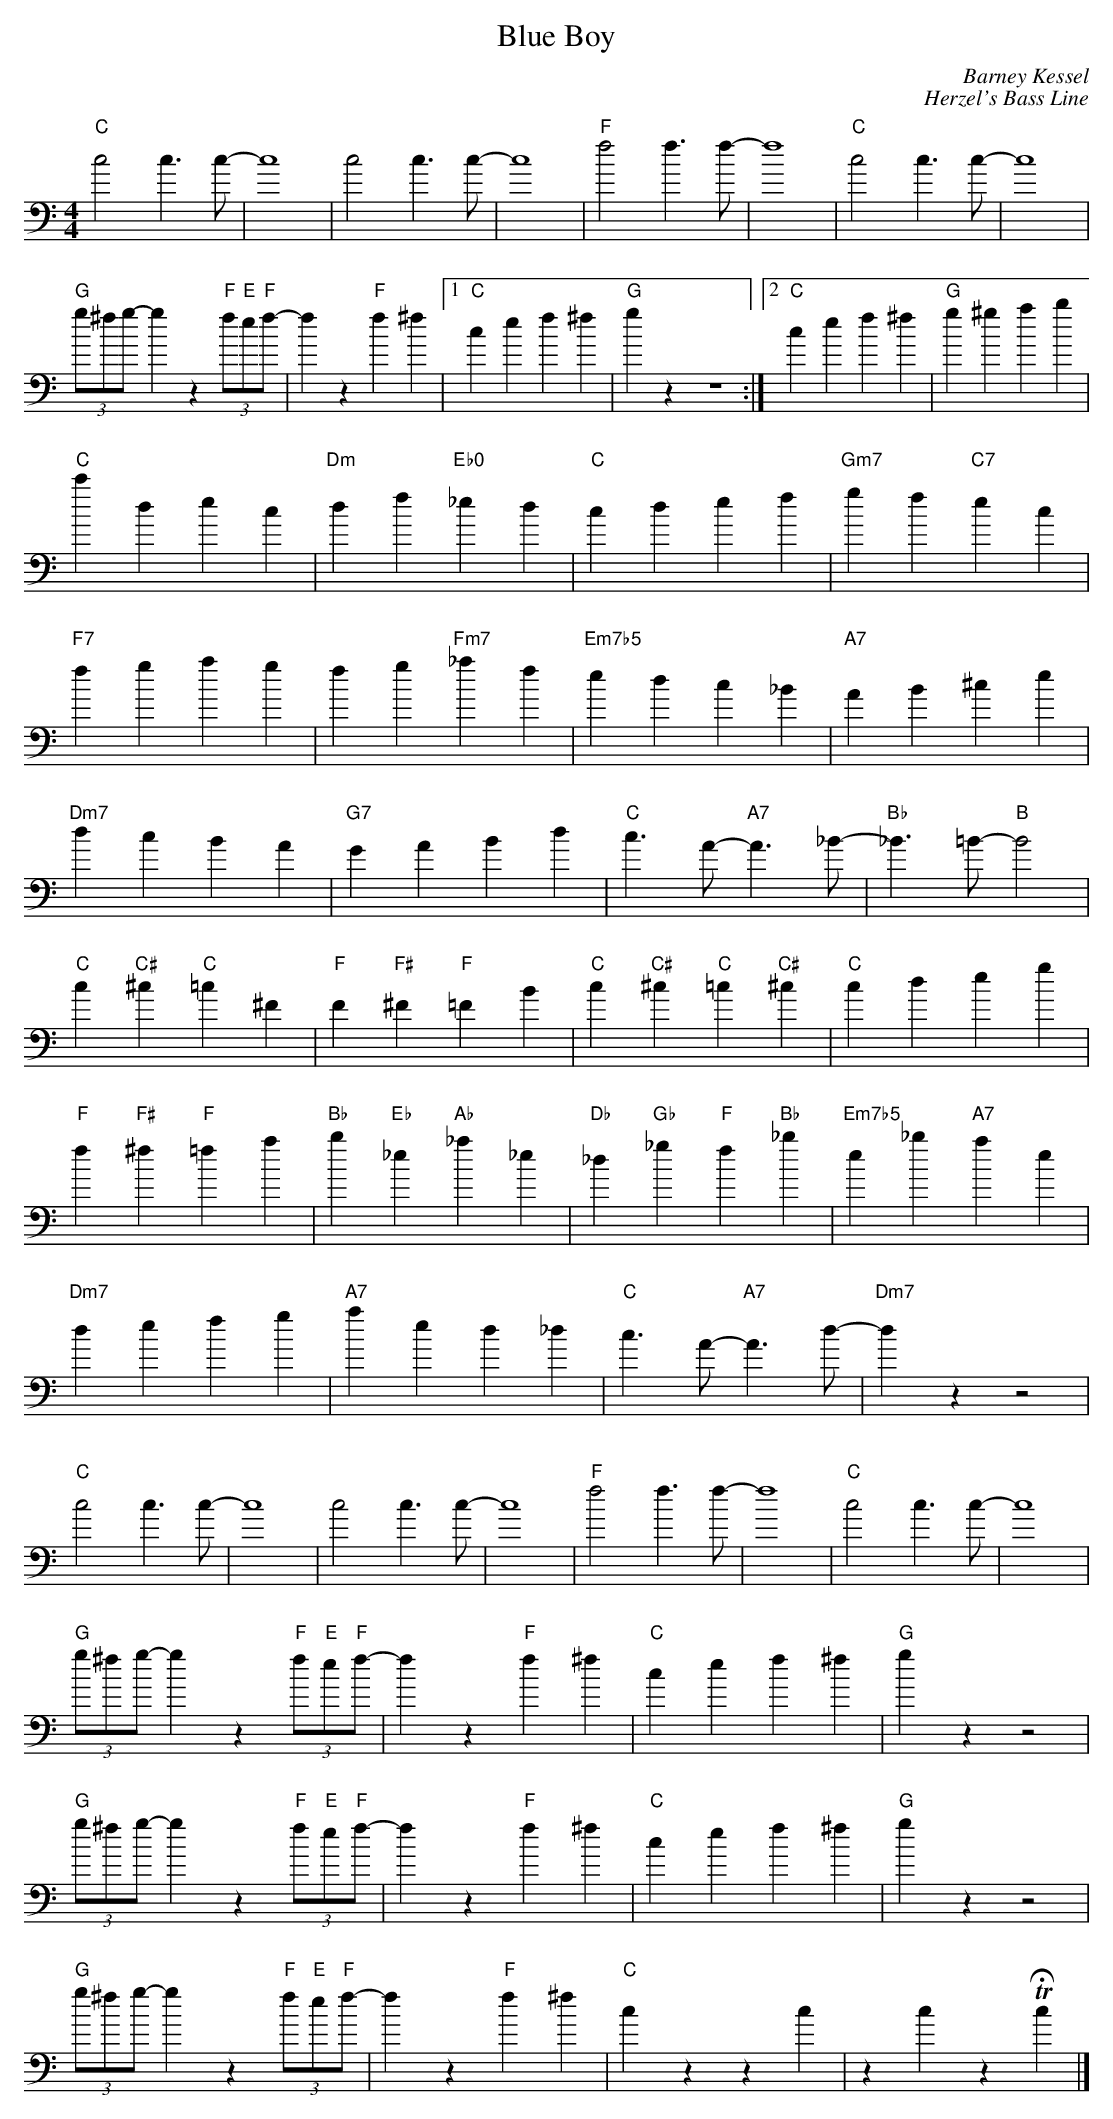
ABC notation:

X:1
T: Blue Boy
C: Barney Kessel
C: Herzel's Bass Line
M: 4/4
L: 1/4
K: C bass
 "C"c2 c>c- | c4 | c2 c>c-|c4 | \
 "F"f2 f>f-| f4 | "C"c2 c>c-| c4 |
  (3"G"g/^f/g/ -g z "F"(3f/"E"e/"F"f/| -f z "F"f\
      ^f|1  "C"cef^f|"G"gz z4\
   :|2"C"cef^f|"G"g^gab|
"C"c'dec|"Dm"df"Eb0"_ed|"C"cdef|"Gm7"gf"C7"ec|
"F7"fgag|fg"Fm7"_af|"Em7b5"edc_b,|"A7"a,b,^ce|
"Dm7"dcb,a,|"G7"g,a,b,d|"C"c>a,-"A7"a,>_b,-| "Bb"_b,>=b,-"B"b,2 |
"C"c"C#"^c"C"=c^f,|"F"f,"F#"^f,"F"=f,b,|"C"c"C#"^c"C"=c"C#"^c|"C"cdeg|
"F"f"F#"^f"F"=fa|"Bb"b"Eb"_e"Ab"_a_e|"Db"_d"Gb"_g"F"f"Bb"_b|"Em7b5"e_b"A7"ae|
"Dm7"defg|"A7"aed_d|"C"c>a,-"A7"a,>d-|"Dm7"dzz2|
 "C"c2 c>c- | c4 | c2 c>c-|c4 | \
 "F"f2 f>f-| f4 | "C"c2 c>c-| c4 |
  (3"G"g/^f/g/ -g z "F"(3f/"E"e/"F"f/| -f z "F"f^f| "C"cef^f|"G"gz z2 |
  (3"G"g/^f/g/ -g z "F"(3f/"E"e/"F"f/| -f z "F"f^f| "C"cef^f|"G"gz z2 |
  (3"G"g/^f/g/ -g z "F"(3f/"E"e/"F"f/| -f z "F"f^f| "C"c zz c|z c z  THc|]

L:1/4
  [M:3/4] (3"G"g^fg -g2 z2 |"F"(3f"E"e"F"f -f2 z2 |[M:2/4]"F"f4\
      ^f4| [M:4/4] "C"c2e2f2^f2|"G"g2z2 z4 |
L:1/4
  [M:3/4] (3"G"g^fg -g2 |"F"(3f"E"e"F"f -f2 |[M:2/4]"F"f4\
      ^f4| \
M:4/4
L:1/4
 "C"c zz c|z c z  THc|]
